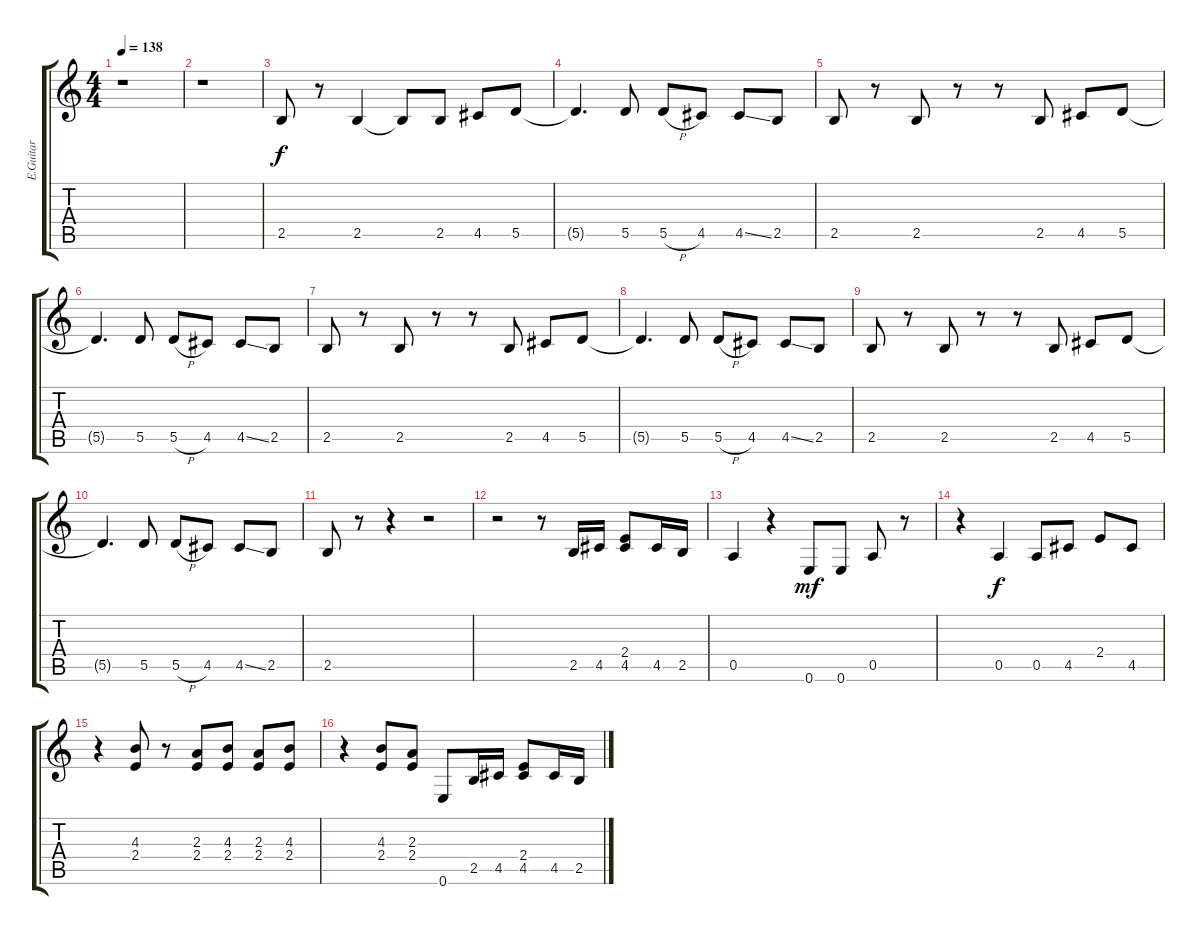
\track ("E.Guitar" "E.Guitar") {instrument overdrivenguitar}
\staff {score tabs}
\tuning (E4 B3 G3 D3 A2 E2) {hide}
\ts (4 4)
\tempo 138
\clef g2
\ks c
r.1{dy f instrument overdrivenguitar} |
r.1 |
2.5.8 r.8 2.5.4 2.5{t}.8 2.5.8 4.5.8 5.5.8 |
5.5{t}.4{d} 5.5.8 5.5{h}.8 4.5.8 4.5{ss}.8 2.5.8 |
2.5.8 r.8 2.5.8 r.8 r.8 2.5.8 4.5.8 5.5.8 |
5.5{t}.4{d} 5.5.8 5.5{h}.8 4.5.8 4.5{ss}.8 2.5.8 |
2.5.8 r.8 2.5.8 r.8 r.8 2.5.8 4.5.8 5.5.8 |
5.5{t}.4{d} 5.5.8 5.5{h}.8 4.5.8 4.5{ss}.8 2.5.8 |
2.5.8 r.8 2.5.8 r.8 r.8 2.5.8 4.5.8 5.5.8 |
5.5{t}.4{d} 5.5.8 5.5{h}.8 4.5.8 4.5{ss}.8 2.5.8 |
2.5.8 r.8 r.4 r.2 |
r.2 r.8 2.5.16 4.5.16 (2.4 4.5).8 4.5.16 2.5.16 |
0.5.4 r.4 0.6.8{dy mf} 0.6.8 0.5.8 r.8 |
r.4 0.5.4{dy f} 0.5.8 4.5.8 2.4.8 4.5.8 |
r.4 (4.3 2.4).8 r.8 (2.3 2.4).8 (4.3 2.4).8 (2.3 2.4).8 (4.3 2.4).8 |
r.4 (4.3 2.4).8 (2.3 2.4).8 0.6.8 2.5.16 4.5.16 (2.4 4.5).8 4.5.16 2.5.16
